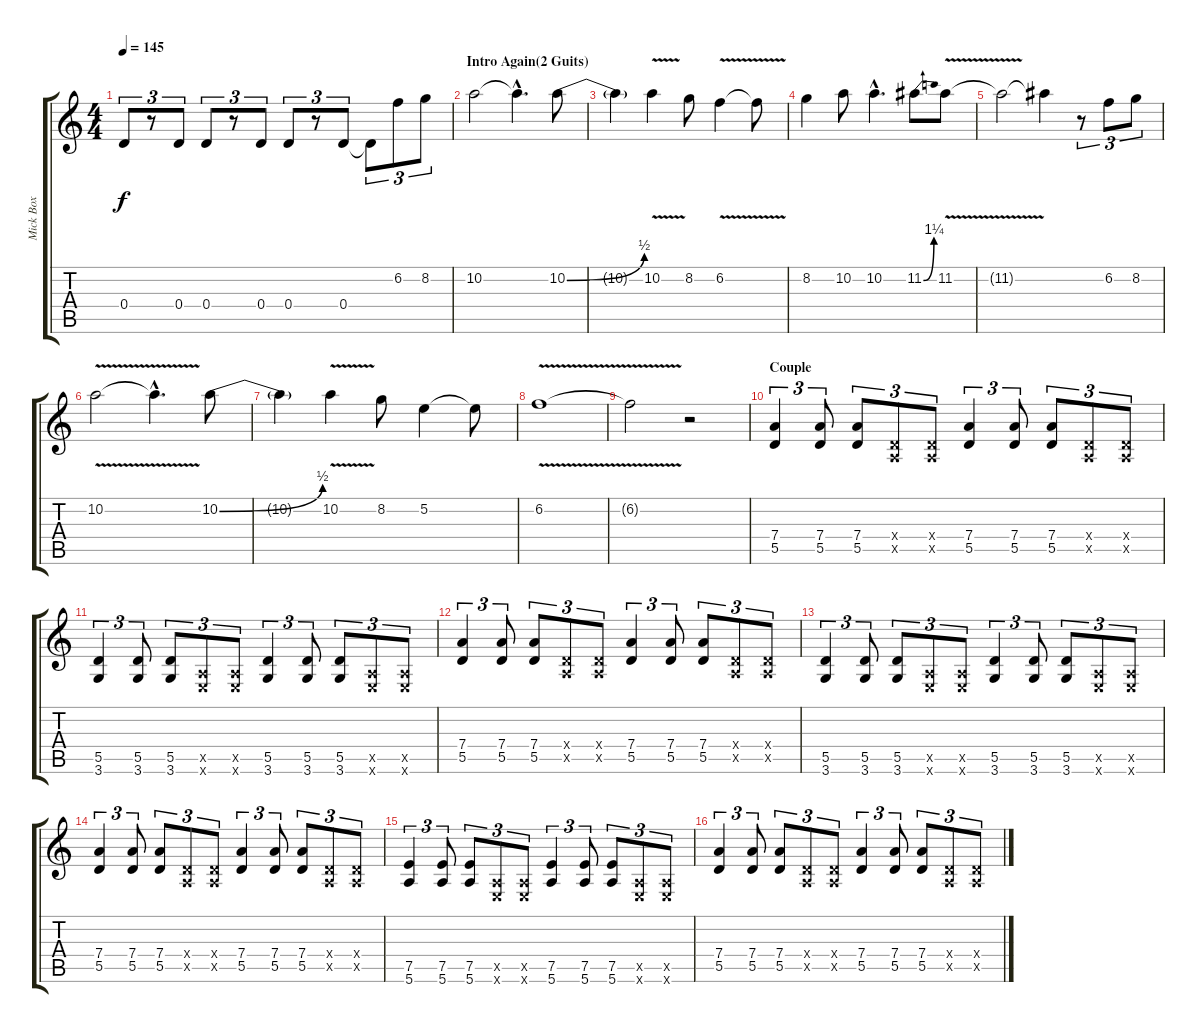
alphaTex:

\track ("Mick Box" "Mick Box") {instrument overdrivenguitar}
\staff {score tabs}
\tuning (E4 B3 G3 D3 A2 E2) {hide}
\ts (4 4)
\tempo 145
\clef g2
\ks c
0.4.8{tu (3 2) dy f} r.8{tu (3 2)} 0.4.8{tu (3 2)} 0.4.8{tu (3 2)} r.8{tu (3 2)} 0.4.8{tu (3 2)} 0.4.8{tu (3 2)} r.8{tu (3 2)} 0.4.8{tu (3 2)} 0.4{t}.8{tu (3 2)} 6.2.8{tu (3 2)} 8.2.8{tu (3 2)} |
\section ("" "Intro Again(2 Guits)")
10.2.2 10.2{hac t}.4{d} 10.2{be (bend 0 0 60 2)}.8 |
10.2{t}.4 10.2{v}.4 8.2.8 6.2{v}.4 6.2{t}.8 |
8.2.4 10.2.8 10.2{hac}.4{d} 11.2{be (bend 0 0 60 5)}.8 11.2{v}.8 |
11.2{t}.2 11.2{t}.4 r.8{tu (3 2)} 6.2.8{tu (3 2)} 8.2.8{tu (3 2)} |
10.2{v}.2 10.2{hac t}.4{d} 10.2{be (bend 0 0 60 2)}.8 |
10.2{t}.4 10.2{v}.4 8.2.8 5.2.4 5.2{t}.8 |
6.2{v}.1 |
6.2{t}.2 r.2 |
\section ("" "Couple")
(7.4 5.5).4{tu (3 2)} (7.4 5.5).8{tu (3 2)} (7.4 5.5).8{tu (3 2)} (0.4{x} 0.5{x}).8{tu (3 2)} (0.4{x} 0.5{x}).8{tu (3 2)} (7.4 5.5).4{tu (3 2)} (7.4 5.5).8{tu (3 2)} (7.4 5.5).8{tu (3 2)} (0.4{x} 0.5{x}).8{tu (3 2)} (0.4{x} 0.5{x}).8{tu (3 2)} |
(5.5 3.6).4{tu (3 2)} (5.5 3.6).8{tu (3 2)} (5.5 3.6).8{tu (3 2)} (0.5{x} 0.6{x}).8{tu (3 2)} (0.5{x} 0.6{x}).8{tu (3 2)} (5.5 3.6).4{tu (3 2)} (5.5 3.6).8{tu (3 2)} (5.5 3.6).8{tu (3 2)} (0.5{x} 0.6{x}).8{tu (3 2)} (0.5{x} 0.6{x}).8{tu (3 2)} |
(7.4 5.5).4{tu (3 2)} (7.4 5.5).8{tu (3 2)} (7.4 5.5).8{tu (3 2)} (0.4{x} 0.5{x}).8{tu (3 2)} (0.4{x} 0.5{x}).8{tu (3 2)} (7.4 5.5).4{tu (3 2)} (7.4 5.5).8{tu (3 2)} (7.4 5.5).8{tu (3 2)} (0.4{x} 0.5{x}).8{tu (3 2)} (0.4{x} 0.5{x}).8{tu (3 2)} |
(5.5 3.6).4{tu (3 2)} (5.5 3.6).8{tu (3 2)} (5.5 3.6).8{tu (3 2)} (0.5{x} 0.6{x}).8{tu (3 2)} (0.5{x} 0.6{x}).8{tu (3 2)} (5.5 3.6).4{tu (3 2)} (5.5 3.6).8{tu (3 2)} (5.5 3.6).8{tu (3 2)} (0.5{x} 0.6{x}).8{tu (3 2)} (0.5{x} 0.6{x}).8{tu (3 2)} |
(7.4 5.5).4{tu (3 2)} (7.4 5.5).8{tu (3 2)} (7.4 5.5).8{tu (3 2)} (0.4{x} 0.5{x}).8{tu (3 2)} (0.4{x} 0.5{x}).8{tu (3 2)} (7.4 5.5).4{tu (3 2)} (7.4 5.5).8{tu (3 2)} (7.4 5.5).8{tu (3 2)} (0.4{x} 0.5{x}).8{tu (3 2)} (0.4{x} 0.5{x}).8{tu (3 2)} |
(7.5 5.6).4{tu (3 2)} (7.5 5.6).8{tu (3 2)} (7.5 5.6).8{tu (3 2)} (0.5{x} 0.6{x}).8{tu (3 2)} (0.5{x} 0.6{x}).8{tu (3 2)} (7.5 5.6).4{tu (3 2)} (7.5 5.6).8{tu (3 2)} (7.5 5.6).8{tu (3 2)} (0.5{x} 0.6{x}).8{tu (3 2)} (0.5{x} 0.6{x}).8{tu (3 2)} |
(7.4 5.5).4{tu (3 2)} (7.4 5.5).8{tu (3 2)} (7.4 5.5).8{tu (3 2)} (0.4{x} 0.5{x}).8{tu (3 2)} (0.4{x} 0.5{x}).8{tu (3 2)} (7.4 5.5).4{tu (3 2)} (7.4 5.5).8{tu (3 2)} (7.4 5.5).8{tu (3 2)} (0.4{x} 0.5{x}).8{tu (3 2)} (0.4{x} 0.5{x}).8{tu (3 2)}
